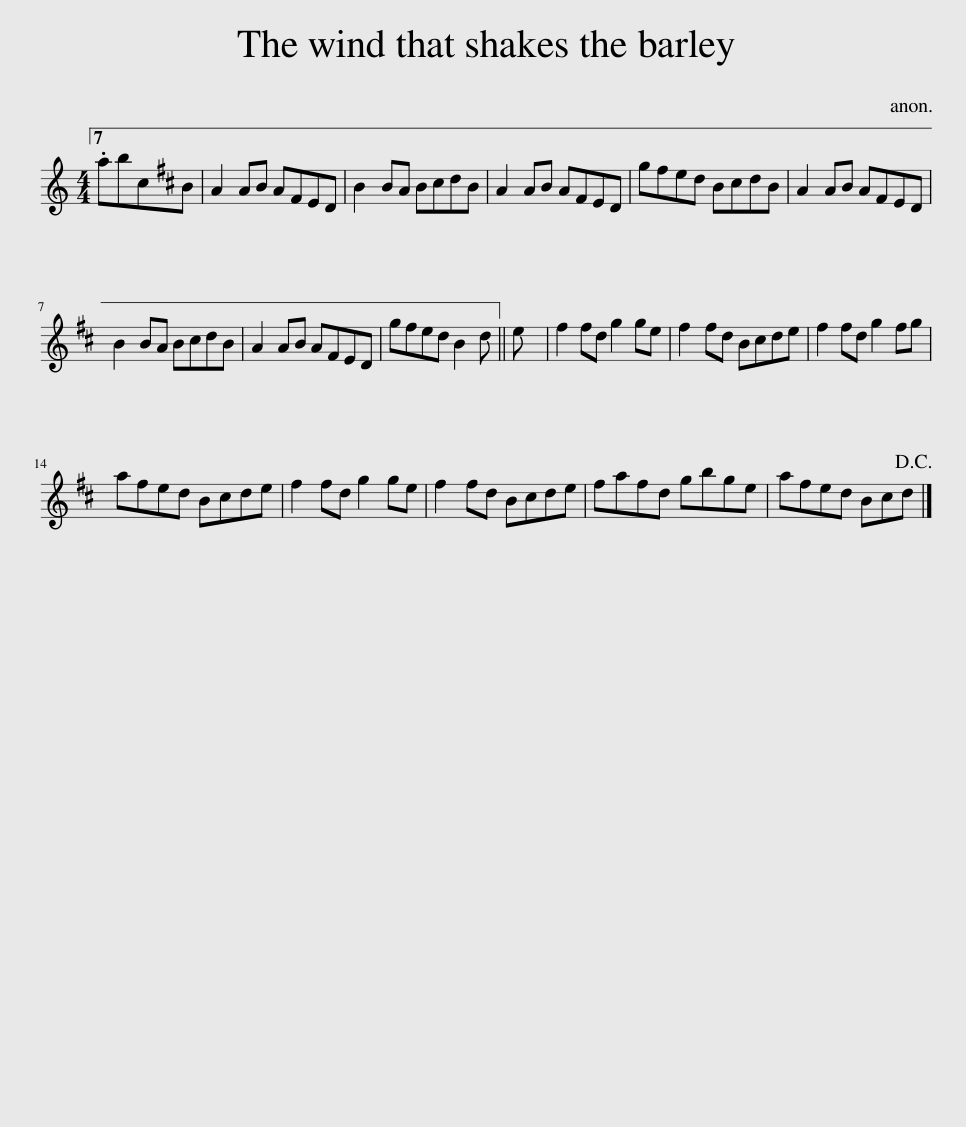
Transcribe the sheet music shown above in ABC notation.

X:1
L:1/8
M:4/4
I:linebreak $
K:C
V:1 treble
V:1
 .abcB | A2 AB A^FED | B2 BA B^cdB | A2 AB A^FED | g^fed B^cdB | %5
 A2 AB A^FED |$ B2 BA B^cdB | A2 AB A^FED | g^fed B2 d || e | %10
 ^f2 fd g2 ge | ^f2 fd B^cde | ^f2 fd g2 fg |$ a^fed B^cde | ^f2 fd g2 ge | %15
 ^f2 fd B^cde | ^fafd gbge | a^fed B^cd!D.C.! |] %18
